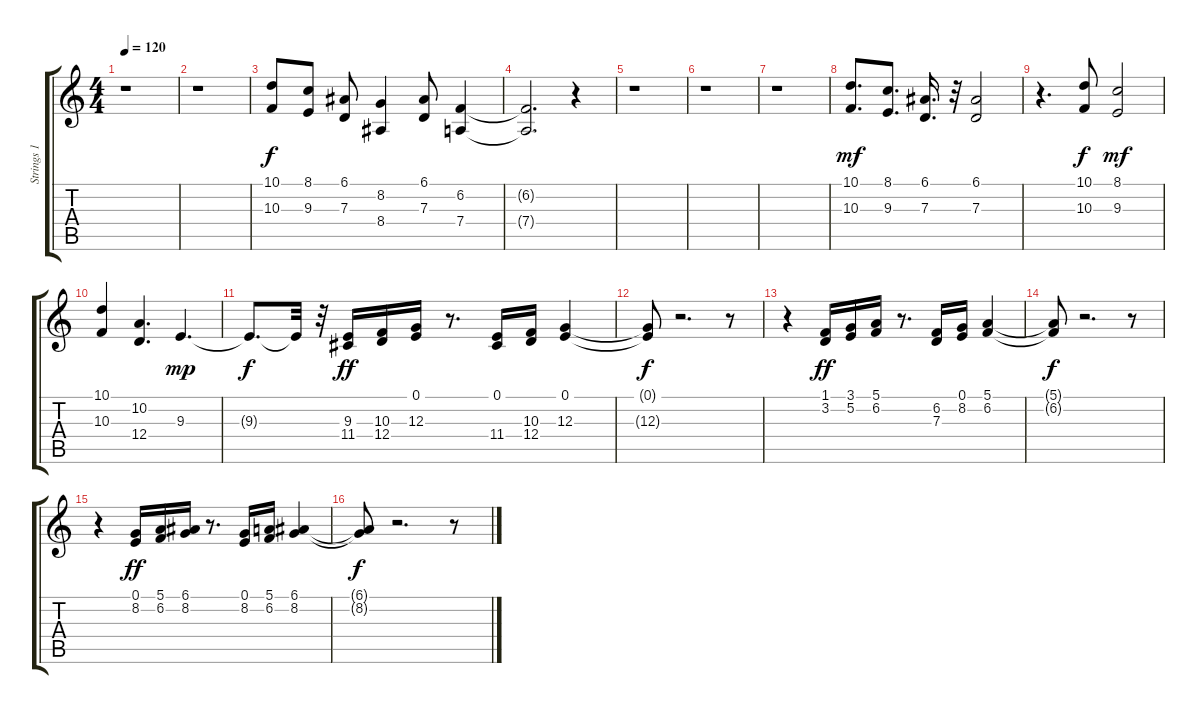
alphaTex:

\track ("Strings 1           " "Strings 1 ") {instrument stringensemble1}
\staff {score tabs}
\tuning (E4 B3 G3 D3 A2 E2) {hide}
\ts (4 4)
\tempo 120
\clef g2
\ks c
r.1{dy f} |
r.1 |
(10.1 10.3).8{instrument lead3calliope} (8.1 9.3).8 (6.1 7.3).8 (8.2 8.4).4 (6.1 7.3).8 (6.2 7.4).4 |
(6.2{t} 7.4{t}).2{d} r.4 |
r.1 |
r.1 |
r.1 |
(10.1 10.3).8{d dy mf} (8.1 9.3).8{d} (6.1 7.3).16{d} r.32 (6.1 7.3).2 |
r.4{d} (10.1 10.3).8{dy f} (8.1 9.3).2{dy mf} |
(10.1 10.3).4 (10.2 12.4).4{d} 9.3.4{d dy mp} |
9.3{t}.8{d dy f} 9.3{t}.32 r.32 (9.3 11.4).16{dy ff instrument stringensemble1} (10.3 12.4).16 (0.1 12.3).16 r.8{d} (0.1 11.4).16 (10.3 12.4).16 (0.1 12.3).4 |
(0.1{t} 12.3{t}).8{dy f} r.2{d} r.8 |
r.4 (1.1 3.2).16{dy ff} (3.1 5.2).16 (5.1 6.2).16 r.8{d} (6.2 7.3).16 (0.1 8.2).16 (5.1 6.2).4 |
(5.1{t} 6.2{t}).8{dy f} r.2{d} r.8 |
r.4 (0.1 8.2).16{dy ff} (5.1 6.2).16 (6.1 8.2).16 r.8{d} (0.1 8.2).16 (5.1 6.2).16 (6.1 8.2).4 |
(6.1{t} 8.2{t}).8{dy f} r.2{d} r.8
